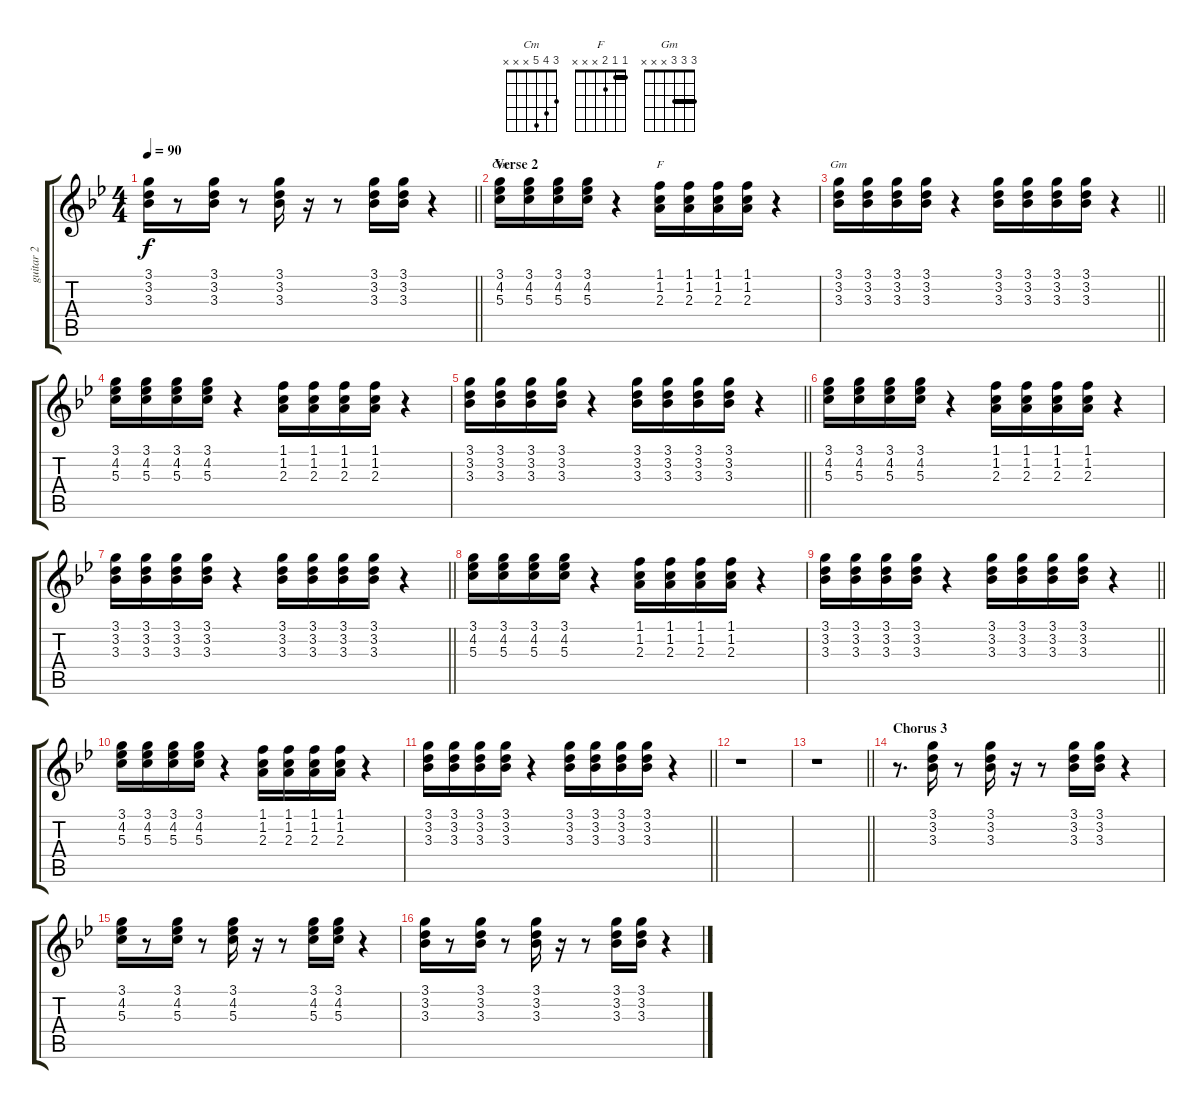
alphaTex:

\track ("guitar 2" "guitar 2") {instrument electricguitarclean}
\staff {score tabs}
\tuning (E4 B3 G3 D3 A2 E2) {hide}
\chord ("Cm" 3 4 5 x x x)
\chord ("F" 1 1 2 x x x) {barre 1}
\chord ("Gm" 3 3 3 x x x) {barre 3}
\ts (4 4)
\tempo 90
\clef g2
\barLineRight lightlight
\ks bb
(3.1 3.2 3.3).16{dy f} r.8 (3.1 3.2 3.3).16 r.8 (3.1 3.2 3.3).16 r.16 r.8 (3.1 3.2 3.3).16 (3.1 3.2 3.3).16 r.4 |
\section ("" "Verse 2")
(3.1 4.2 5.3).16{ch "Cm"} (3.1 4.2 5.3).16 (3.1 4.2 5.3).16 (3.1 4.2 5.3).16 r.4 (1.1 1.2 2.3).16{ch "F"} (1.1 1.2 2.3).16 (1.1 1.2 2.3).16 (1.1 1.2 2.3).16 r.4 |
\barLineRight lightlight
(3.1 3.2 3.3).16{ch "Gm"} (3.1 3.2 3.3).16 (3.1 3.2 3.3).16 (3.1 3.2 3.3).16 r.4 (3.1 3.2 3.3).16 (3.1 3.2 3.3).16 (3.1 3.2 3.3).16 (3.1 3.2 3.3).16 r.4 |
(3.1 4.2 5.3).16 (3.1 4.2 5.3).16 (3.1 4.2 5.3).16 (3.1 4.2 5.3).16 r.4 (1.1 1.2 2.3).16 (1.1 1.2 2.3).16 (1.1 1.2 2.3).16 (1.1 1.2 2.3).16 r.4 |
\barLineRight lightlight
(3.1 3.2 3.3).16 (3.1 3.2 3.3).16 (3.1 3.2 3.3).16 (3.1 3.2 3.3).16 r.4 (3.1 3.2 3.3).16 (3.1 3.2 3.3).16 (3.1 3.2 3.3).16 (3.1 3.2 3.3).16 r.4 |
(3.1 4.2 5.3).16 (3.1 4.2 5.3).16 (3.1 4.2 5.3).16 (3.1 4.2 5.3).16 r.4 (1.1 1.2 2.3).16 (1.1 1.2 2.3).16 (1.1 1.2 2.3).16 (1.1 1.2 2.3).16 r.4 |
\barLineRight lightlight
(3.1 3.2 3.3).16 (3.1 3.2 3.3).16 (3.1 3.2 3.3).16 (3.1 3.2 3.3).16 r.4 (3.1 3.2 3.3).16 (3.1 3.2 3.3).16 (3.1 3.2 3.3).16 (3.1 3.2 3.3).16 r.4 |
(3.1 4.2 5.3).16 (3.1 4.2 5.3).16 (3.1 4.2 5.3).16 (3.1 4.2 5.3).16 r.4 (1.1 1.2 2.3).16 (1.1 1.2 2.3).16 (1.1 1.2 2.3).16 (1.1 1.2 2.3).16 r.4 |
\barLineRight lightlight
(3.1 3.2 3.3).16 (3.1 3.2 3.3).16 (3.1 3.2 3.3).16 (3.1 3.2 3.3).16 r.4 (3.1 3.2 3.3).16 (3.1 3.2 3.3).16 (3.1 3.2 3.3).16 (3.1 3.2 3.3).16 r.4 |
(3.1 4.2 5.3).16 (3.1 4.2 5.3).16 (3.1 4.2 5.3).16 (3.1 4.2 5.3).16 r.4 (1.1 1.2 2.3).16 (1.1 1.2 2.3).16 (1.1 1.2 2.3).16 (1.1 1.2 2.3).16 r.4 |
\barLineRight lightlight
(3.1 3.2 3.3).16 (3.1 3.2 3.3).16 (3.1 3.2 3.3).16 (3.1 3.2 3.3).16 r.4 (3.1 3.2 3.3).16 (3.1 3.2 3.3).16 (3.1 3.2 3.3).16 (3.1 3.2 3.3).16 r.4 |
r.1 |
\barLineRight lightlight
r.1 |
\section ("" "Chorus 3")
r.8{d} (3.1 3.2 3.3).16 r.8 (3.1 3.2 3.3).16 r.16 r.8 (3.1 3.2 3.3).16 (3.1 3.2 3.3).16 r.4 |
(3.1 4.2 5.3).16 r.8 (3.1 4.2 5.3).16 r.8 (3.1 4.2 5.3).16 r.16 r.8 (3.1 4.2 5.3).16 (3.1 4.2 5.3).16 r.4 |
(3.1 3.2 3.3).16 r.8 (3.1 3.2 3.3).16 r.8 (3.1 3.2 3.3).16 r.16 r.8 (3.1 3.2 3.3).16 (3.1 3.2 3.3).16 r.4
